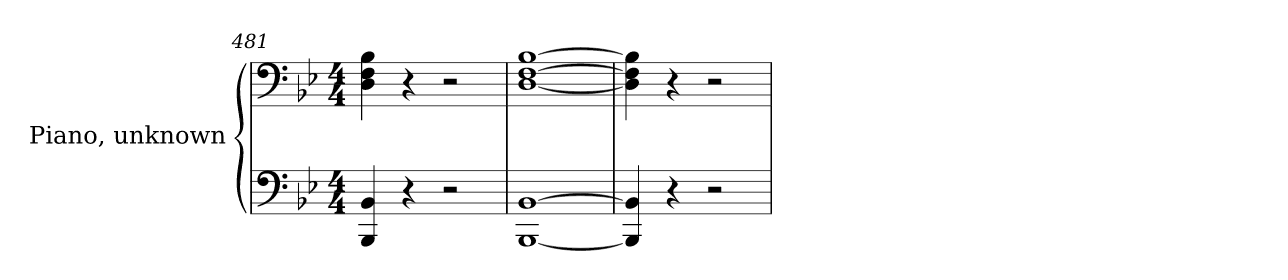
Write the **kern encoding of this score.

**kern	**kern
*part1	*part1
*staff2	*staff1
*I"Piano, unknown	*
*I'Pno.	*
*clefF4	*clefF4
*k[b-e-]	*k[b-e-]
*M4/4	*M4/4
=481	=481
4BBB-/ 4BB-/	4D\ 4F\ 4B-\
4r	4r
2r	2r
=482	=482
[1BBB- [1BB-	[1D [1F [1B-
=483	=483
4BBB-/] 4BB-/]	4D\] 4F\] 4B-\]
4r	4r
2r	2r
=	=
*-	*-
